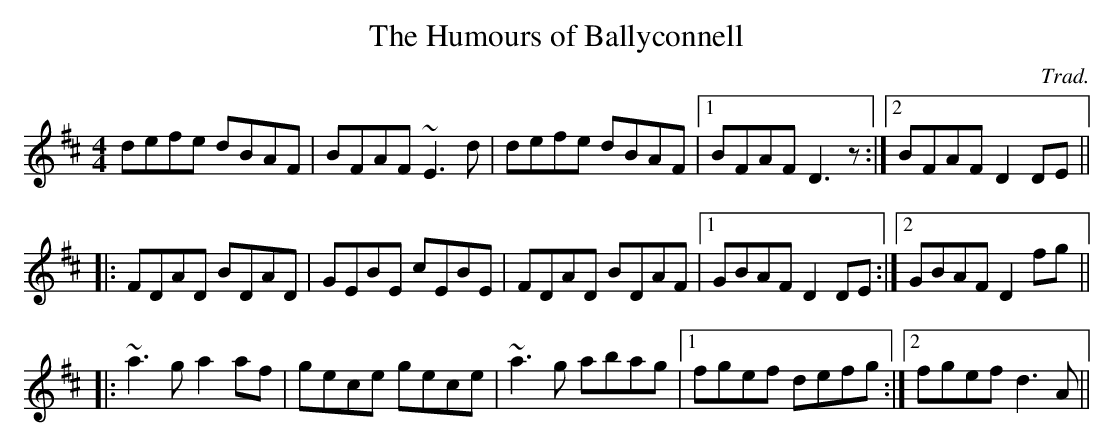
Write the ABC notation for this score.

X:1
T:Humours of Ballyconnell, The
C:Trad.
M:4/4
L:1/8
K:D
defe dBAF|BFAF ~E3d|defe dBAF|1 BFAF D3z:|2 BFAF D2DE||
|:FDAD BDAD|GEBE cEBE|FDAD BDAF|1 GBAF D2DE:|2 GBAF D2fg||
|:~a3g a2af|gece gece|~a3g abag|1 fgef defg:|2 fgef d3A||
